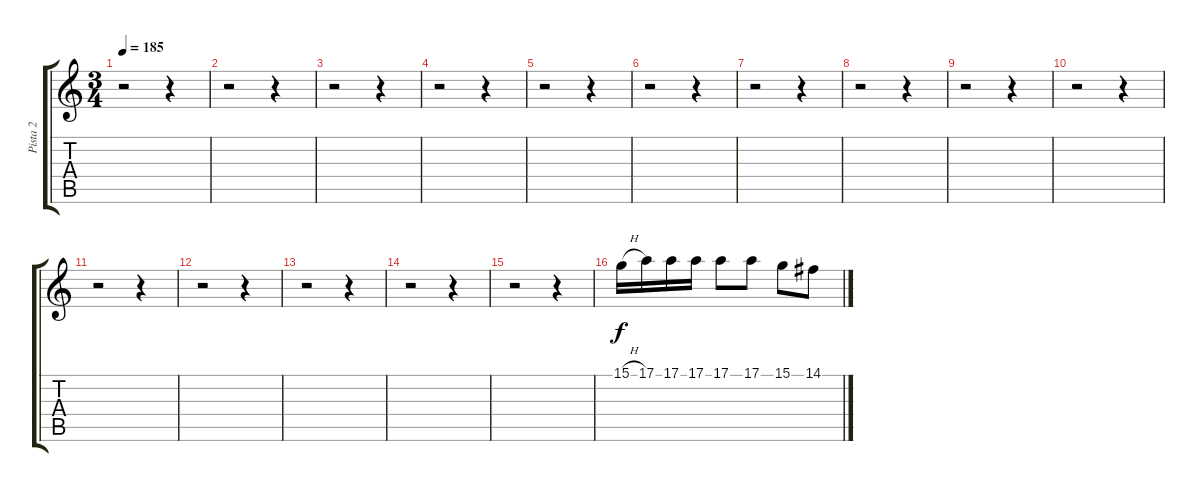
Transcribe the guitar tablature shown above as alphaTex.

\track ("Pista 2" "Pista 2") {instrument panflute}
\staff {score tabs}
\tuning (E4 B3 G3 D3 A2 E2) {hide}
\ts (3 4)
\tempo 185
\clef g2
\ks c
r.2{dy f} r.4 |
r.2 r.4 |
r.2 r.4 |
r.2 r.4 |
r.2 r.4 |
r.2 r.4 |
r.2 r.4 |
r.2 r.4 |
r.2 r.4 |
r.2 r.4 |
r.2 r.4 |
r.2 r.4 |
r.2 r.4 |
r.2 r.4 |
r.2 r.4 |
15.1{h}.16{instrument panflute} 17.1.16 17.1.16 17.1.16 17.1.8 17.1.8 15.1.8 14.1.8
